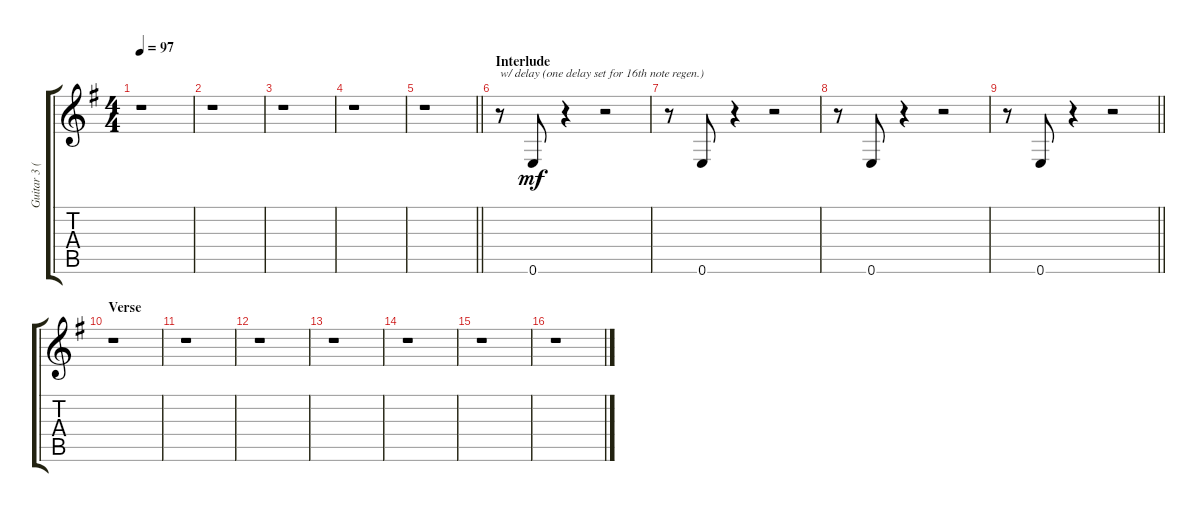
\track ("Guitar 3 (slight dist.)" "Guitar 3 (") {instrument distortionguitar}
\staff {score tabs}
\tuning (E4 B3 G3 D3 A2 E2) {hide}
\ts (4 4)
\tempo 97
\clef g2
\ks eminor
r.1{dy mf} |
r.1 |
r.1 |
r.1 |
\barLineRight lightlight
r.1{instrument overdrivenguitar} |
\section ("" "Interlude")
r.8{txt "w/ delay (one delay set for 16th note regen.)"} 0.6.8 r.4 r.2 |
r.8 0.6.8 r.4 r.2 |
r.8 0.6.8 r.4 r.2 |
\barLineRight lightlight
r.8 0.6.8 r.4 r.2 |
\section ("" "Verse")
r.1 |
r.1 |
r.1 |
r.1 |
r.1 |
r.1 |
r.1
